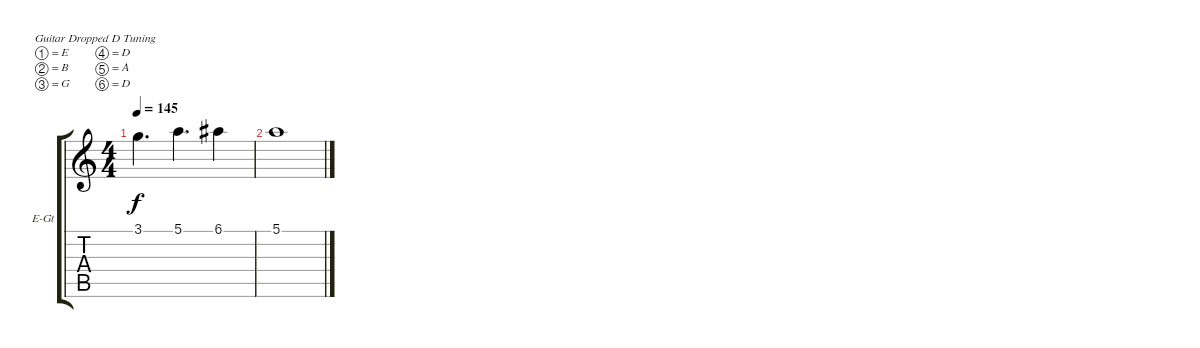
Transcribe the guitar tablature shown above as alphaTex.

\defaultSystemsLayout 4
\bracketExtendMode groupsimilarinstruments
\firstSystemTrackNameOrientation horizontal
\otherSystemsTrackNameOrientation horizontal
\track ("Electric Guitar" "E-Gt") {instrument distortionguitar}
\staff {score tabs}
\tuning (E4 B3 G3 D3 A2 D2)
\ts (4 4)
\tempo 145
\clef g2
\ks c
3.1.4{d dy f} 5.1.4{d} 6.1.4 |
5.1.1
